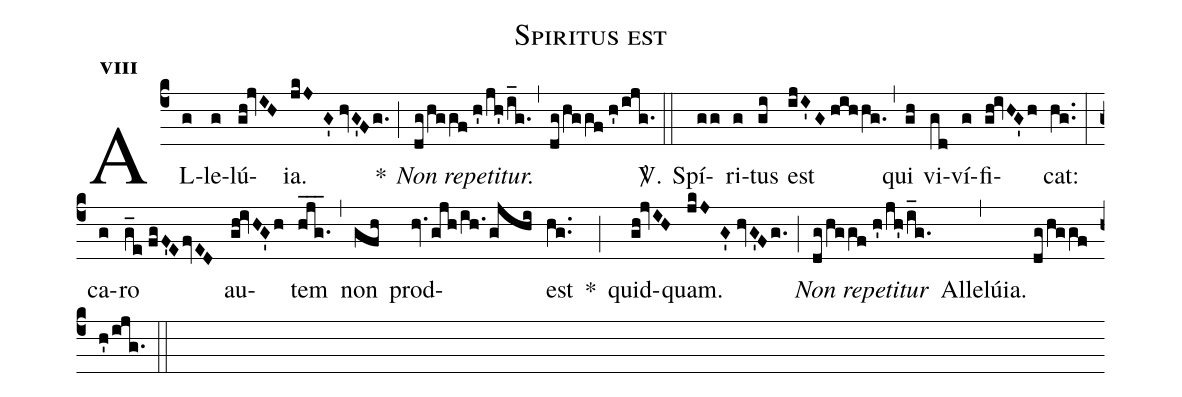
name:Spiritus est;
mode:8;
office-part:Alleluia;
%%
(c4) AL(g)le(g)lú(gh!jvIH)ia.(jkJG'//hvG'Fg.) *(;) <i>Non repetitur.</i>(dg/hggf//h'/jh'/i_g.) (,) (dg/hggf//h'/ijg.) <sp>V/</sp>.(::) Spí(gg)ri(g)tus(gi) est(ijI'G//hihhg.) (,) qui(gh) vi(gd)ví(g)fi(gh!ivHG'h)cat:(hg..) (:) ca(g)ro(g_e//fgF'E/fvED) au(gh!ivHG'h)tem(hjg.___) (,) non(gfh) prod(hv./gjh/ih./gjhi)est(hg..) *(;) quid(gh!jvIH)quam.(jkJG'//hvG'Fg.) (;) <i>Non repetitur</i>(dg/hggf//h'/jh'/i_g.) Allelúia.(,) (dg/hggf//h'/ijg.) (::)
